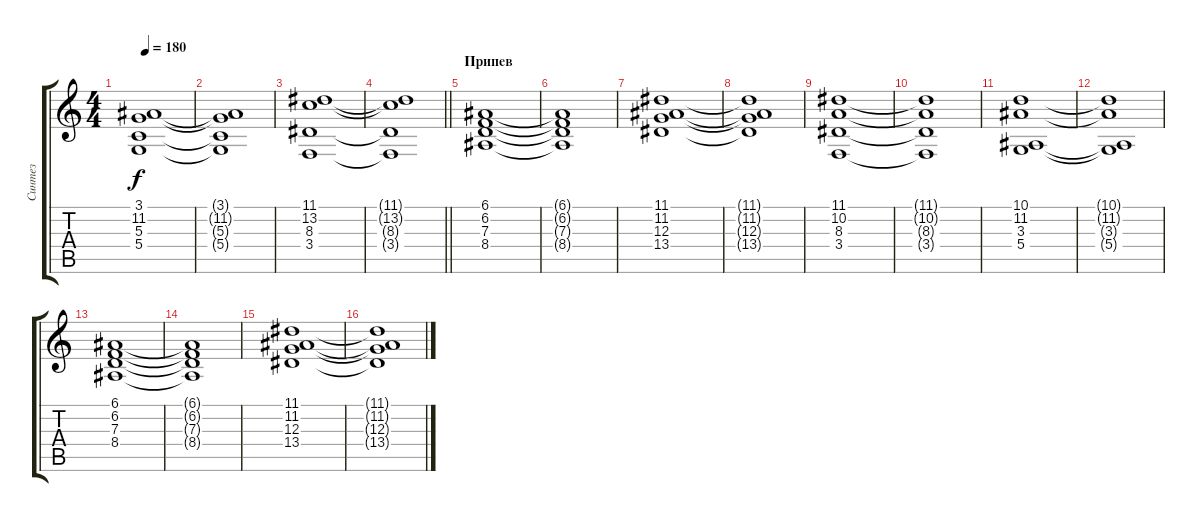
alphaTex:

\track ("Синтез" "Синтез") {instrument pad8sweep}
\staff {score tabs}
\tuning (E4 B3 G3 D3 A2 E2) {hide}
\ts (4 4)
\tempo 180
\clef g2
\ks c
(3.1 11.2 5.3 5.4).1{dy f} |
(3.1{t} 11.2{t} 5.3{t} 5.4{t}).1 |
(11.1 13.2 8.3 3.4).1 |
\barLineRight lightlight
(11.1{t} 13.2{t} 8.3{t} 3.4{t}).1 |
\section ("" "Припев")
(6.1 6.2 7.3 8.4).1 |
(6.1{t} 6.2{t} 7.3{t} 8.4{t}).1 |
(11.1 11.2 12.3 13.4).1 |
(11.1{t} 11.2{t} 12.3{t} 13.4{t}).1 |
(11.1 10.2 8.3 3.4).1 |
(11.1{t} 10.2{t} 8.3{t} 3.4{t}).1 |
(10.1 11.2 3.3 5.4).1 |
(10.1{t} 11.2{t} 3.3{t} 5.4{t}).1 |
(6.1 6.2 7.3 8.4).1 |
(6.1{t} 6.2{t} 7.3{t} 8.4{t}).1 |
(11.1 11.2 12.3 13.4).1 |
(11.1{t} 11.2{t} 12.3{t} 13.4{t}).1
